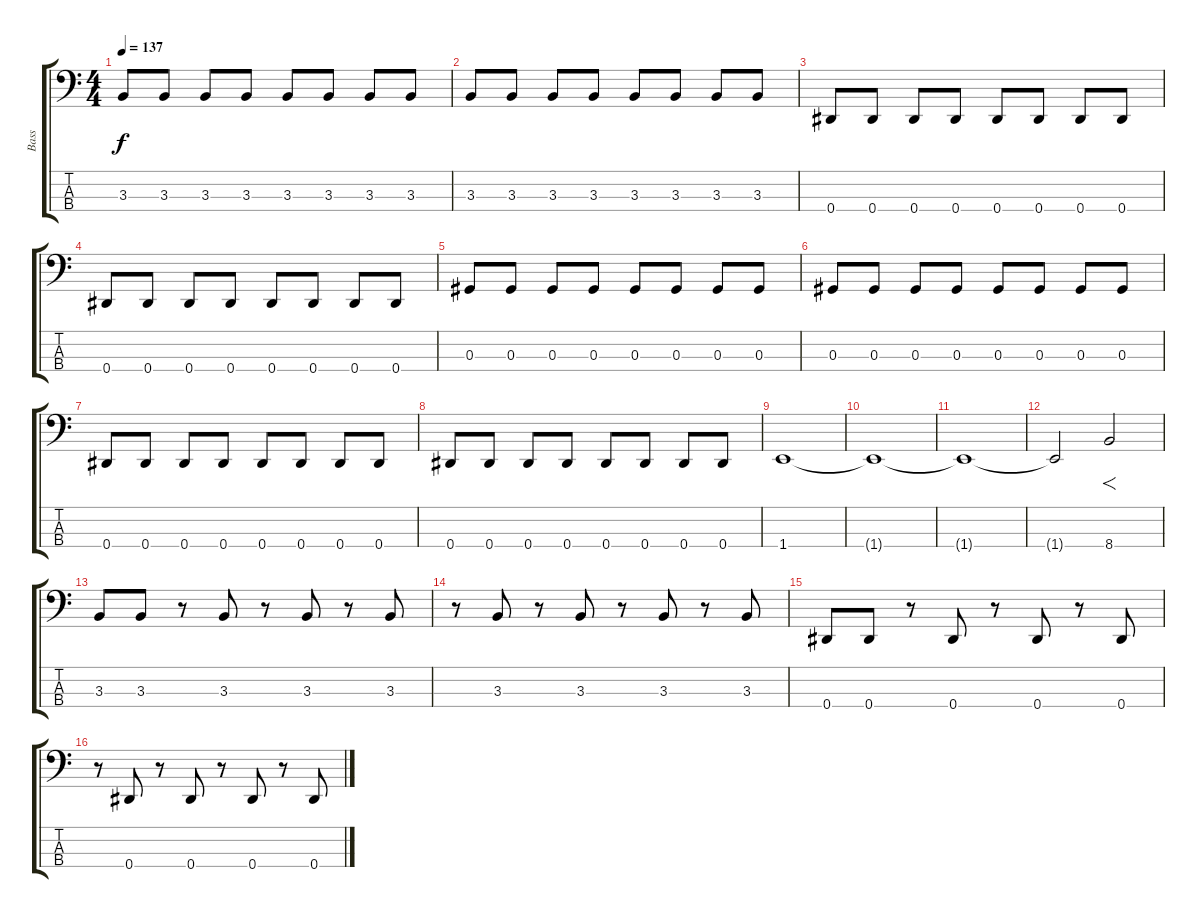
\track ("Bass" "Bass") {instrument electricbassfinger}
\staff {score tabs}
\tuning (Gb2 Db2 Ab1 Eb1) {hide}
\ts (4 4)
\tempo 137
\clef f4
\ks c
3.3.8{dy f} 3.3.8 3.3.8 3.3.8 3.3.8 3.3.8 3.3.8 3.3.8 |
3.3.8 3.3.8 3.3.8 3.3.8 3.3.8 3.3.8 3.3.8 3.3.8 |
0.4.8 0.4.8 0.4.8 0.4.8 0.4.8 0.4.8 0.4.8 0.4.8 |
0.4.8 0.4.8 0.4.8 0.4.8 0.4.8 0.4.8 0.4.8 0.4.8 |
0.3.8 0.3.8 0.3.8 0.3.8 0.3.8 0.3.8 0.3.8 0.3.8 |
0.3.8 0.3.8 0.3.8 0.3.8 0.3.8 0.3.8 0.3.8 0.3.8 |
0.4.8 0.4.8 0.4.8 0.4.8 0.4.8 0.4.8 0.4.8 0.4.8 |
0.4.8 0.4.8 0.4.8 0.4.8 0.4.8 0.4.8 0.4.8 0.4.8 |
1.4.1 |
1.4{t}.1 |
1.4{t}.1 |
1.4{t}.2 8.4.2{f} |
3.3.8 3.3.8 r.8 3.3.8 r.8 3.3.8 r.8 3.3.8 |
r.8 3.3.8 r.8 3.3.8 r.8 3.3.8 r.8 3.3.8 |
0.4.8 0.4.8 r.8 0.4.8 r.8 0.4.8 r.8 0.4.8 |
r.8 0.4.8 r.8 0.4.8 r.8 0.4.8 r.8 0.4.8
